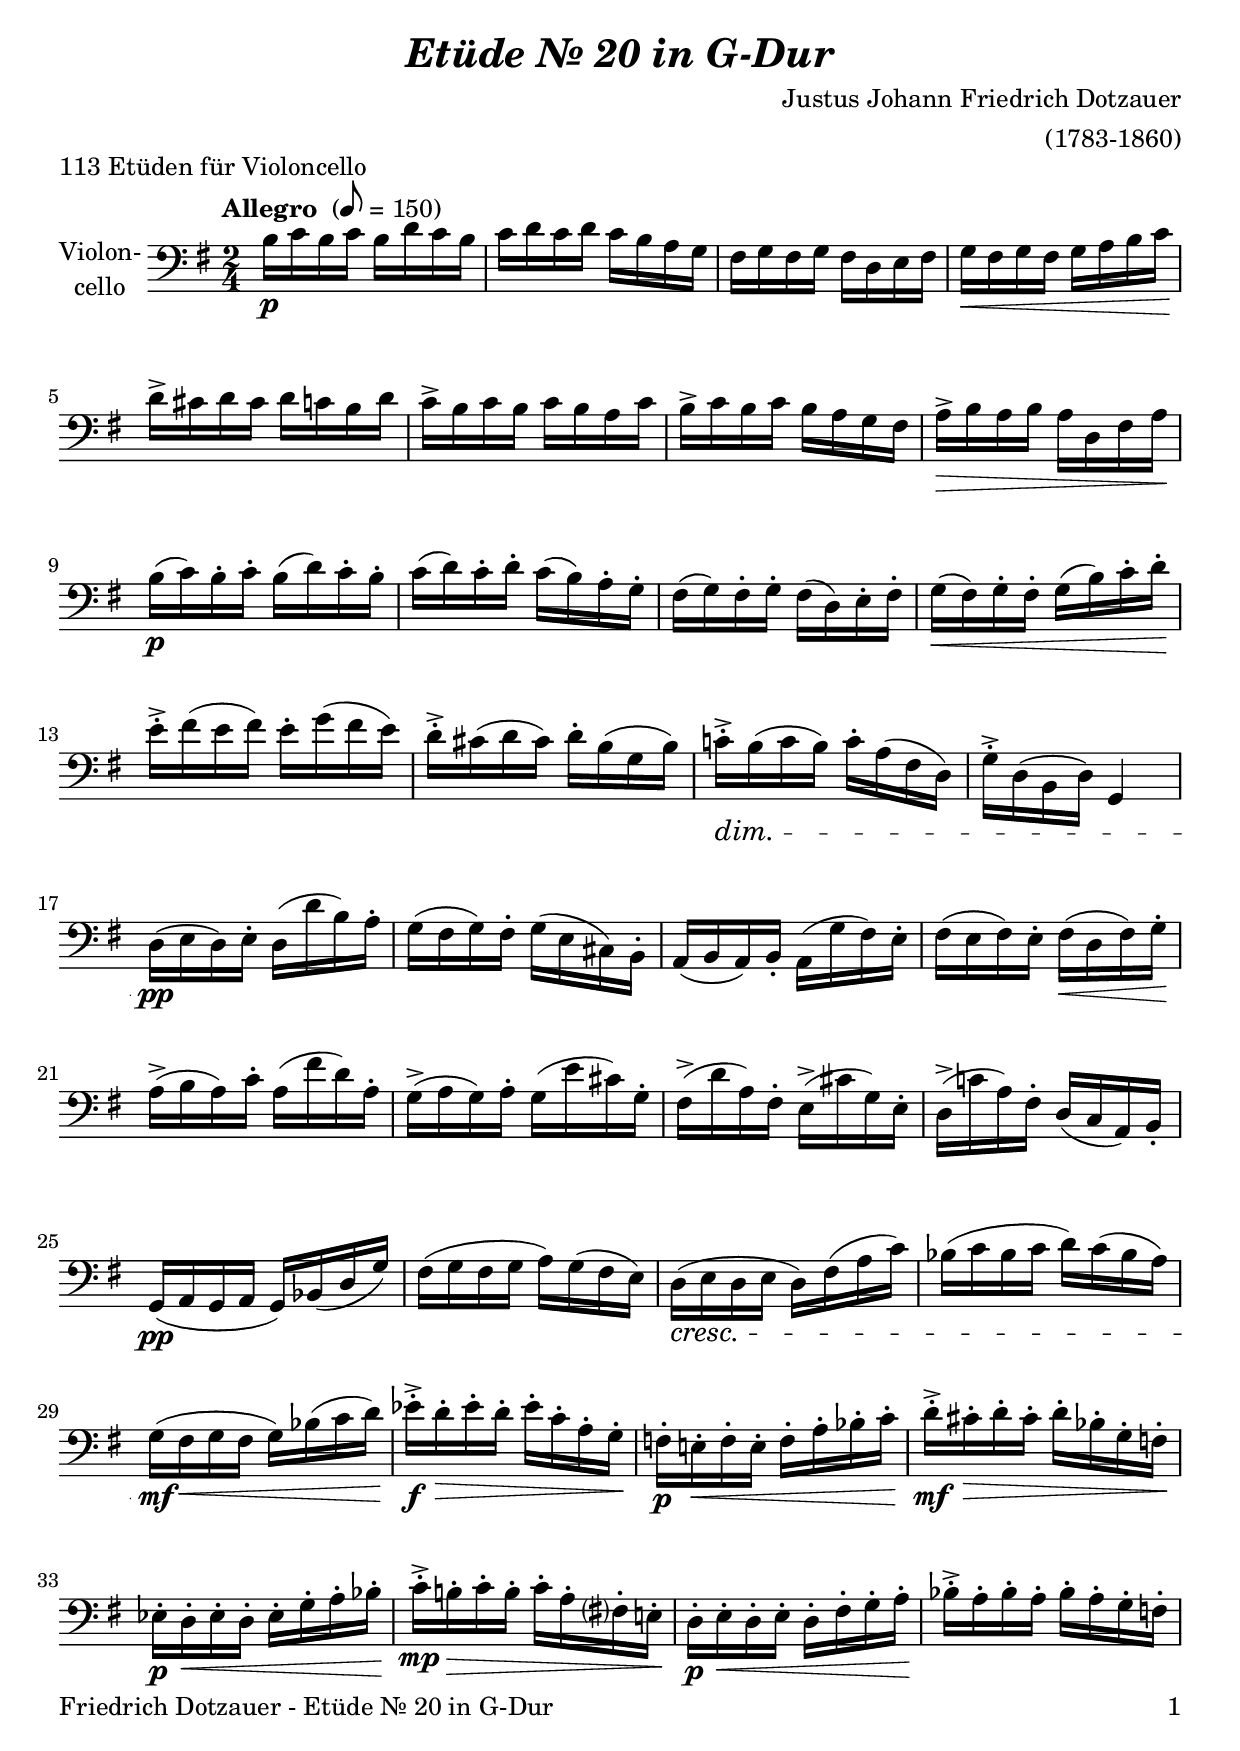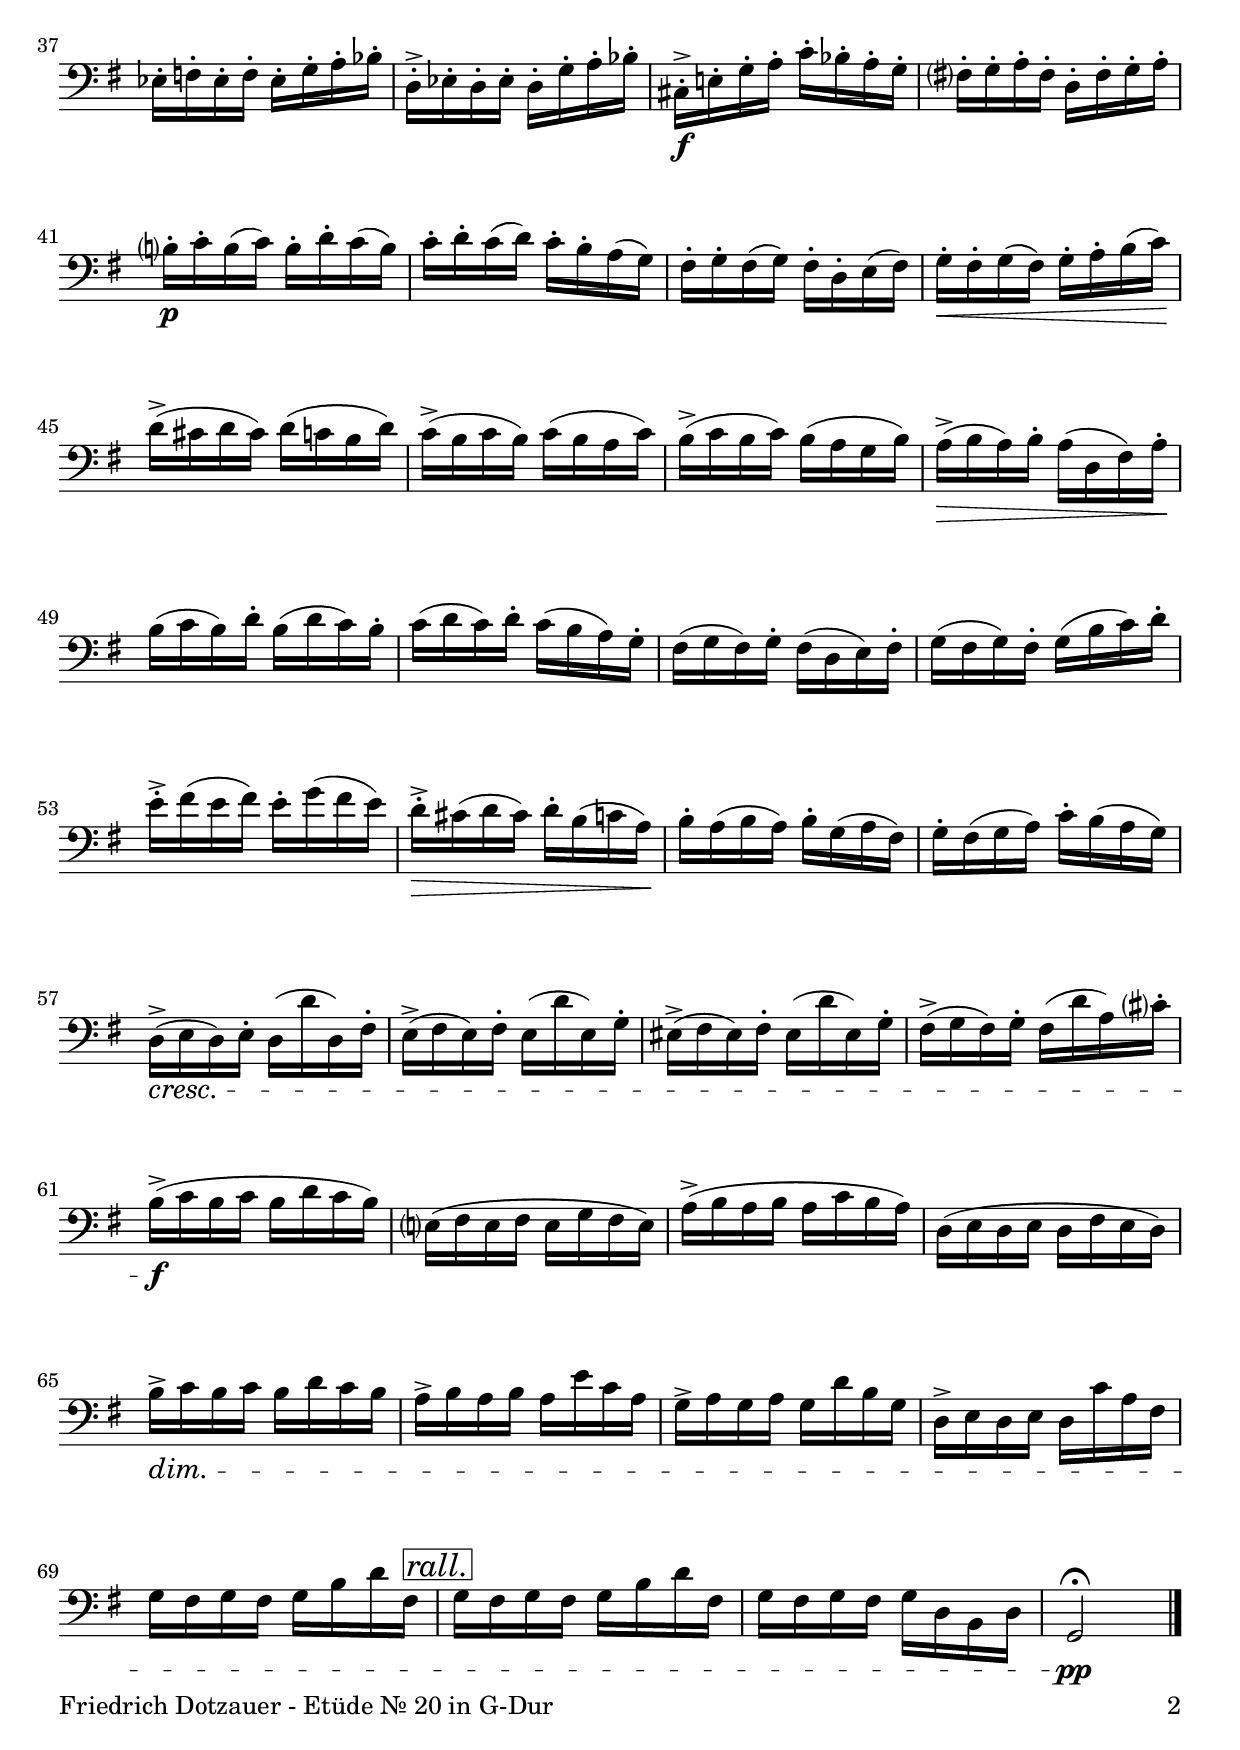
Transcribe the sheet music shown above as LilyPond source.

\version "2.20.2"
\include "deutsch.ly"

#(set-global-staff-size 22)

\header {
  title     = \markup \bold \italic "Etüde Nr. 20 in G-Dur"
  composer  = "Justus Johann Friedrich Dotzauer"
  arranger  = "(1783-1860)"
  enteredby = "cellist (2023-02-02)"
  piece     = "113 Etüden für Violoncello"
}

voiceconsts = {
  \key g \major
  \time 2/4
  \clef "bass"
%  \numericTimeSignature
%  \compressEmptyMeasures
  % Set default beaming for all staves
%  \set Timing.beamExceptions = #'()
%  \set Timing.baseMoment     = #(ly:make-moment 1 4)
%  \set Timing.beatStructure  = #'(1 1 1)
  \tempo "Allegro " 8=150
}

micl = "clarinet"
mifl = "flute"
miob = "oboe"
mifh = "french horn"
misx = "tenor sax"
mist = "string ensemble 1"
mivl = "violin"
miba = "cello"

rall   = \mark \markup \box \italic "rall."

va = \relative c' {
  \voiceconsts

  h16\p c h c h d c h
  c d c d c h a g
  fis g fis g fis d e fis
  g\< fis g fis g a h c\!

  d-> cis d cis d c h d
  c-> h c h c h a c
  h-> c h c h a g fis
  a->\> h a h a d, fis a\!
  h(\p c) h-. c-. h( d) c-. h-.

  c( d) c-. d-. c( h) a-. g-.
  fis( g) fis-. g-. fis( d) e-. fis-.
  g(\< fis) g-. fis-. g( h) c-. d-.\!
  e-.-> fis( e fis) e-. g( fis e)
  d-.-> cis( d cis) d-. h( g h)

  c!-.->\dim h( c h) c-. a( fis d)
  g-.-> d( h d) g,4
  d'16(\pp e d) e-. d( d' h) a-.
  g( fis g) fis-. g( e cis) h-.
  a( h a) h-. a( g' fis) e-.

  fis( e fis) e-. fis(\< d fis) g-.\!
  a(-> h a) c-. a( fis' d) a-.
  g(-> a g) a-. g( e' cis) g-.
  fis(-> d' a) fis-. e(-> cis' g) e-.
  d(-> c'! a) fis-. d( c a) h-.

  g(\pp a g a g) b( d g)
  fis( g fis g a) g( fis e)
  d(\cresc e d e d) fis( a c)
  b( c b c d) c( b a)
  g(\mf fis\< g fis g) b( c d)\!

  es-.->\f d-.\> es-. d-. es-. c-. a-. g-.\!
  f-.\p e!-.\< f-. e-. f-. a-. b-. c-.\!
  d-.->\mf cis-.\> d-. cis-. d-. b-. g-. f-.\!
  es-.\p d-.\< es-. d-. es-. g-. a-. b-.\!

  c-.->\mp h!-.\> c-. h-. c-. a-. fis?-. e!-.\!
  d-.\p e-.\< d-. e-. d-. fis-. g-. a-.\!
  b-.-> a-. b-. a-. b-. a-. g-. f-.
  es-. f-. es-. f-. es-. g-. a-. b-.
  d,-.-> es-. d-. es-. d-. g-. a-. b-.

  cis,-.->\f e!-. g-. a-. c-. b-. a-. g-.
  fis?-. g-. a-. fis-. d-. fis-. g-. a-.
  h?-.\p c-. h( c) h-. d-. c( h)
  c-. d-. c( d) c-. h-. a( g)
  fis-. g-. fis( g) fis-. d-. e( fis)

  g-.\< fis-. g( fis) g-. a-. h( c)\!
  d(-> cis d cis) d( c h d)
  c(-> h c h) c( h a c)
  h(-> c h c) h( a g h)
  a(->\> h a) h-. a( d, fis) a-.\!

  h( c h) d-. h( d c) h-.
  c( d c) d-. c( h a) g-.
  fis( g fis) g-. fis( d e) fis-.
  g( fis g) fis-. g( h c) d-.
  e-.-> fis( e fis) e-. g( fis e)

  d-.->\> cis( d cis) d-. h( c a)\!
  h-. a( h a) h-. g( a fis)
  g-. fis( g a) c-. h( a g)

  d(->\cresc e d) e-. d( d' d,) fis-.
  e(-> fis e) fis-. e( d' e,) g-.

  eis(-> fis eis) fis-. eis( d' eis,) g-.
  fis(-> g fis) g-. fis( d' a) cis?-.
  h(->\f c h c h d c h)
  e,?( fis e fis e g fis e)
  a(-> h a h a c h a)

  d,( e d e d fis e d)
  h'->\dim c h c h d c h
  a-> h a h a e' c a
  g-> a g a g d' h g
  d-> e d e d c' a fis

  g fis g fis g h d fis, \rall
  g fis g fis g h d fis,
  g fis g fis g d h d
  g,2\fermata\pp \bar "|."
}


music = \new StaffGroup <<
      \new Staff {
	\set Staff.midiInstrument = \miba
	\set Staff.instrumentName = \markup \center-column { "Violon-" "cello"}
	\transpose g g { \va }
      }
>>

\book {
   \paper {
    print-page-number = ##t
    print-first-page-number = ##t
    ragged-last-bottom = ##f
    oddHeaderMarkup = \markup \null
    evenHeaderMarkup = \markup \null
    oddFooterMarkup = \markup {
      \fill-line {
        \on-the-fly #print-page-number-check-first
        "Friedrich Dotzauer - Etüde Nr. 20 in G-Dur" \fromproperty #'page:page-number-string
      }
    }
    evenFooterMarkup = \oddFooterMarkup
  } \score {
    \music
    \layout {}
  }

  \score {
    \unfoldRepeats \music

    \midi {
      \context {
        \Score
      }
    }
  }
}